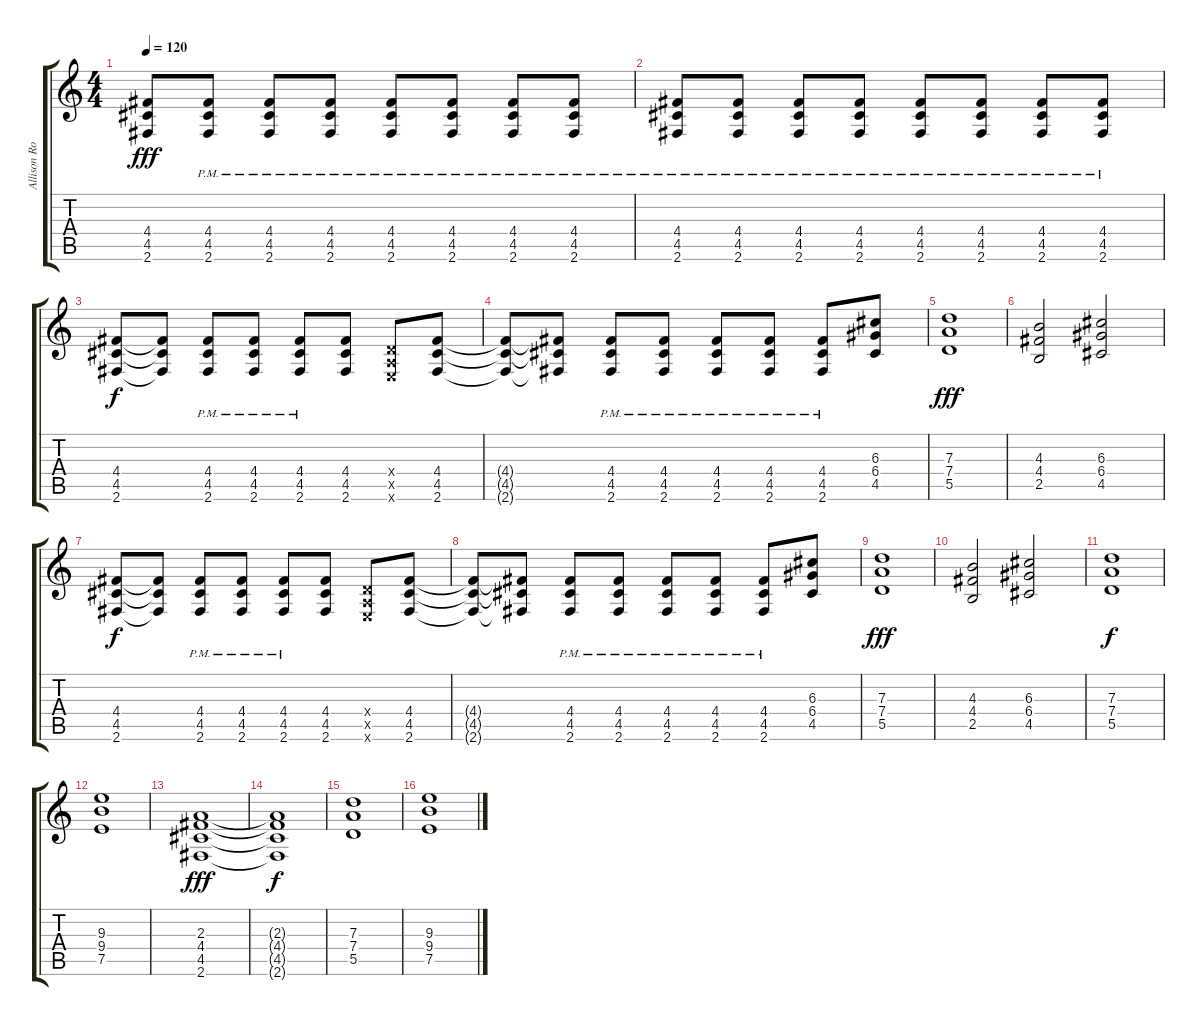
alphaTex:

\track ("Allison Robertson (Rythm)" "Allison Ro") {instrument overdrivenguitar}
\staff {score tabs}
\tuning (E4 B3 G3 D3 A2 E2) {hide}
\ts (4 4)
\tempo 120
\clef g2
\ks c
(4.4 4.5 2.6).8{dy fff} (4.4{pm} 4.5{pm} 2.6{pm}).8 (4.4{pm} 4.5{pm} 2.6{pm}).8 (4.4{pm} 4.5{pm} 2.6{pm}).8 (4.4{pm} 4.5{pm} 2.6{pm}).8 (4.4{pm} 4.5{pm} 2.6{pm}).8 (4.4{pm} 4.5{pm} 2.6{pm}).8 (4.4{pm} 4.5{pm} 2.6{pm}).8 |
(4.4{pm} 4.5{pm} 2.6{pm}).8 (4.4{pm} 4.5{pm} 2.6{pm}).8 (4.4{pm} 4.5{pm} 2.6{pm}).8 (4.4{pm} 4.5{pm} 2.6{pm}).8 (4.4{pm} 4.5{pm} 2.6{pm}).8 (4.4{pm} 4.5{pm} 2.6{pm}).8 (4.4{pm} 4.5{pm} 2.6{pm}).8 (4.4{pm} 4.5{pm} 2.6{pm}).8 |
(4.4 4.5 2.6).8{dy f} (4.4{t} 4.5{t} 2.6{t}).8 (4.4{pm} 4.5{pm} 2.6{pm}).8 (4.4{pm} 4.5{pm} 2.6{pm}).8 (4.4{pm} 4.5{pm} 2.6{pm}).8 (4.4 4.5 2.6).8 (0.4{x} 0.5{x} 0.6{x}).8 (4.4 4.5 2.6).8 |
(4.4{t} 4.5{t} 2.6{t}).8 (4.4{t} 4.5{t} 2.6{t}).8 (4.4{pm} 4.5{pm} 2.6{pm}).8 (4.4{pm} 4.5{pm} 2.6{pm}).8 (4.4{pm} 4.5{pm} 2.6{pm}).8 (4.4 4.5 2.6{pm}).8 (4.4 4.5 2.6{pm}).8 (6.3 6.4 4.5).8 |
(7.3 7.4 5.5).1{dy fff} |
(4.3 4.4 2.5).2 (6.3 6.4 4.5).2 |
(4.4 4.5 2.6).8{dy f} (4.4{t} 4.5{t} 2.6{t}).8 (4.4{pm} 4.5{pm} 2.6{pm}).8 (4.4{pm} 4.5{pm} 2.6{pm}).8 (4.4{pm} 4.5{pm} 2.6{pm}).8 (4.4 4.5 2.6).8 (0.4{x} 0.5{x} 0.6{x}).8 (4.4 4.5 2.6).8 |
(4.4{t} 4.5{t} 2.6{t}).8 (4.4{t} 4.5{t} 2.6{t}).8 (4.4{pm} 4.5{pm} 2.6{pm}).8 (4.4{pm} 4.5{pm} 2.6{pm}).8 (4.4{pm} 4.5{pm} 2.6{pm}).8 (4.4 4.5 2.6{pm}).8 (4.4 4.5 2.6{pm}).8 (6.3 6.4 4.5).8 |
(7.3 7.4 5.5).1{dy fff} |
(4.3 4.4 2.5).2 (6.3 6.4 4.5).2 |
(7.3 7.4 5.5).1{dy f} |
(9.3 9.4 7.5).1 |
(2.3 4.4 4.5 2.6).1{dy fff} |
(2.3{t} 4.4{t} 4.5{t} 2.6{t}).1{dy f} |
(7.3 7.4 5.5).1 |
(9.3 9.4 7.5).1
